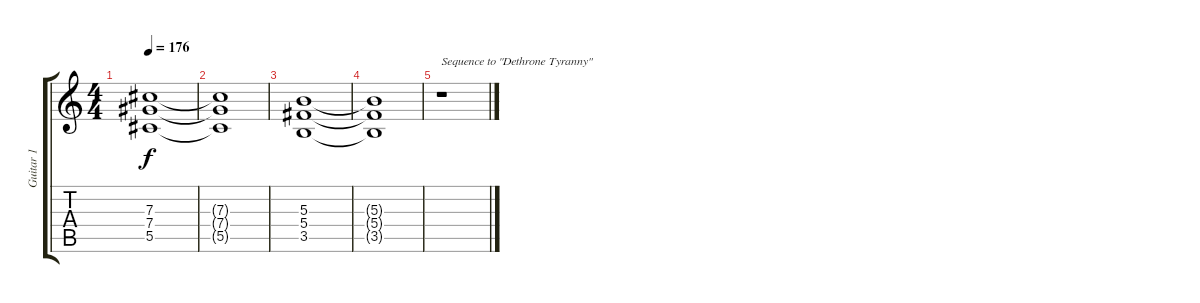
\track ("Guitar 1" "Guitar 1") {instrument distortionguitar}
\staff {score tabs}
\tuning (Eb4 Bb3 Gb3 Db3 Ab2 Eb2) {hide}
\ts (4 4)
\tempo 176
\clef g2
\ks c
(7.3 7.4 5.5).1{dy f} |
(7.3{t} 7.4{t} 5.5{t}).1 |
(5.3 5.4 3.5).1 |
(5.3{t} 5.4{t} 3.5{t}).1 |
r.1{txt "Sequence to \"Dethrone Tyranny\""}
